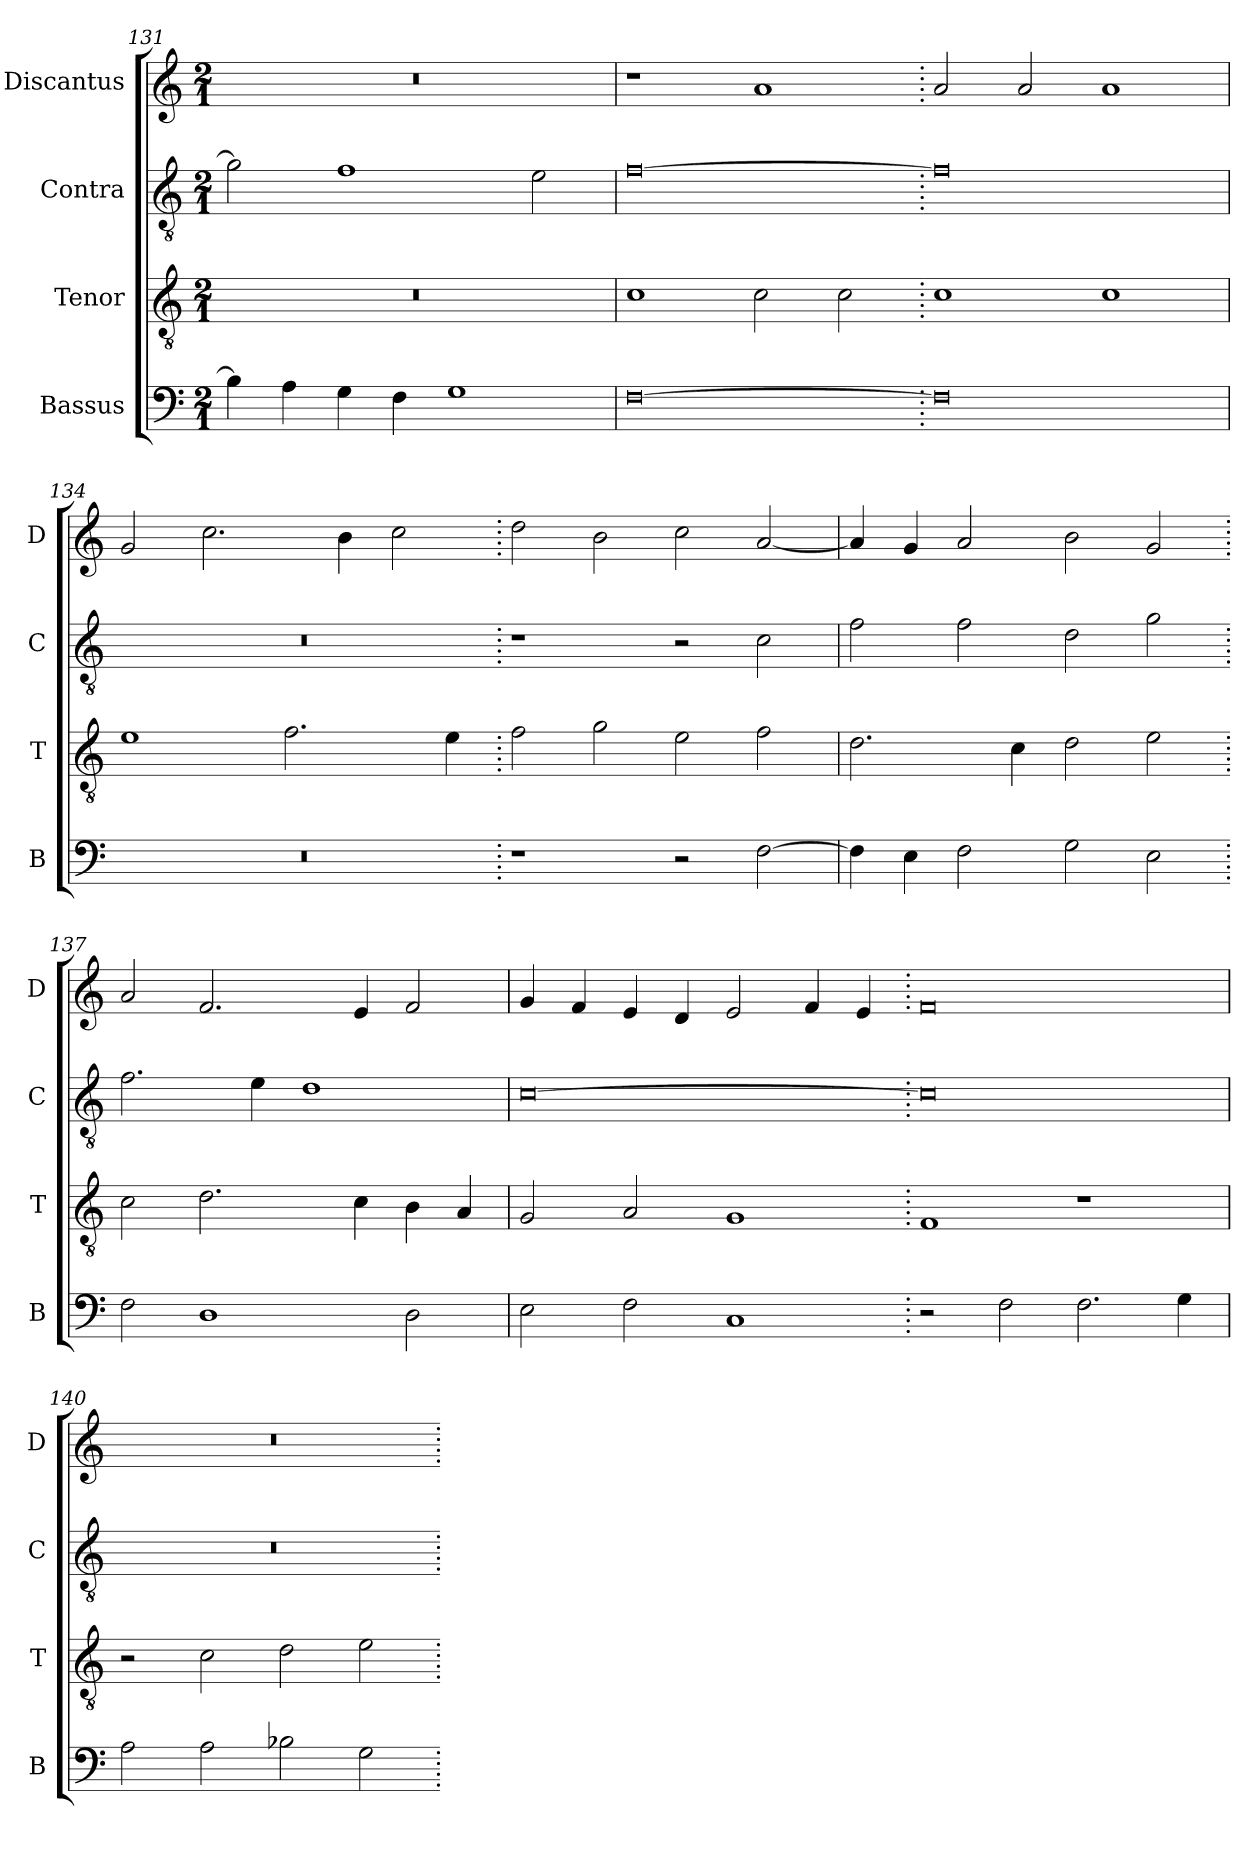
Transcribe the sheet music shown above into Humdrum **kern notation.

**kern	**kern	**kern	**kern
*part4	*part3	*part2	*part1
*staff4	*staff3	*staff2	*staff1
*I"Bassus	*I"Tenor	*I"Contra	*I"Discantus
*I'B	*I'T	*I'C	*I'D
*clefF4	*clefGv2	*clefGv2	*clefG2
*k[]	*k[]	*k[]	*k[]
*M2/1	*M2/1	*M2/1	*M2/1
=131	=131	=131	=131
4B-\]	0r	2g\]	0r
4A\	.	.	.
4G\	.	1f	.
4F\	.	.	.
1G	.	.	.
.	.	2e\	.
=132	=132	=132	=132
[0F	1c	[0f	1r
.	2c\	.	1a
.	2c\	.	.
=133.	=133.	=133.	=133.
0F]	1c	0f]	2a/
.	.	.	2a/
.	1c	.	1a
=134	=134	=134	=134
0r	1e	0r	2g/
.	.	.	2.cc\
.	2.f\	.	.
.	.	.	4b\
.	.	.	2cc\
.	4e\	.	.
=135.	=135.	=135.	=135.
1r	2f\	1r	2dd\
.	2g\	.	2b\
2r	2e\	2r	2cc\
[2F\	2f\	2c\	[2a/
=136	=136	=136	=136
4F\]	2.d\	2f\	4a/]
4E\	.	.	4g/
2F\	.	2f\	2a/
.	4c\	.	.
2G\	2d\	2d\	2b\
2E\	2e\	2g\	2g/
=137.	=137.	=137.	=137.
2F\	2c\	2.f\	2a/
1D	2.d\	.	2.f/
.	.	4e\	.
.	.	1d	.
.	4c\	.	4e/
2D\	4B\	.	2f/
.	4A/	.	.
=138	=138	=138	=138
2E\	2G/	[0c	4g/
.	.	.	4f/
2F\	2A/	.	4e/
.	.	.	4d/
1C	1G	.	2e/
.	.	.	4f/
.	.	.	4e/
=139.	=139.	=139.	=139.
2r	1F	0c]	0f
2F\	.	.	.
2.F\	1r	.	.
4G\	.	.	.
=140	=140	=140	=140
2A\	2r	0r	0r
2A\	2c\	.	.
2B-X\	2d\	.	.
2G\	2e\	.	.
=.	=.	=.	=.
*-	*-	*-	*-
